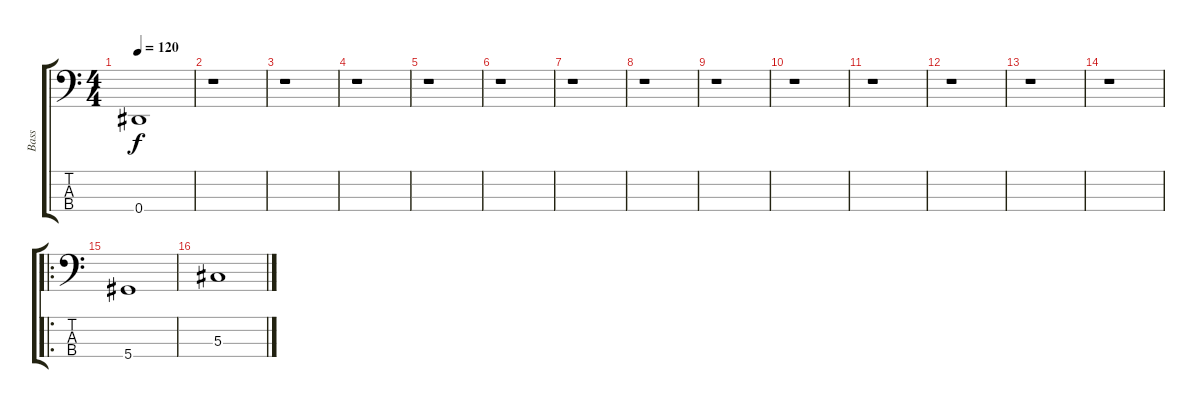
\track ("Bass" "Bass") {instrument electricbassfinger}
\staff {score tabs}
\tuning (Gb2 Db2 Ab1 Eb1) {hide}
\ts (4 4)
\tempo 120
\clef f4
\ks c
0.4{t}.1{dy f} |
r.1 |
r.1 |
r.1 |
r.1 |
r.1 |
r.1 |
r.1 |
r.1 |
r.1 |
r.1 |
r.1 |
r.1 |
r.1 |
\ro
5.4.1 |
5.3.1
